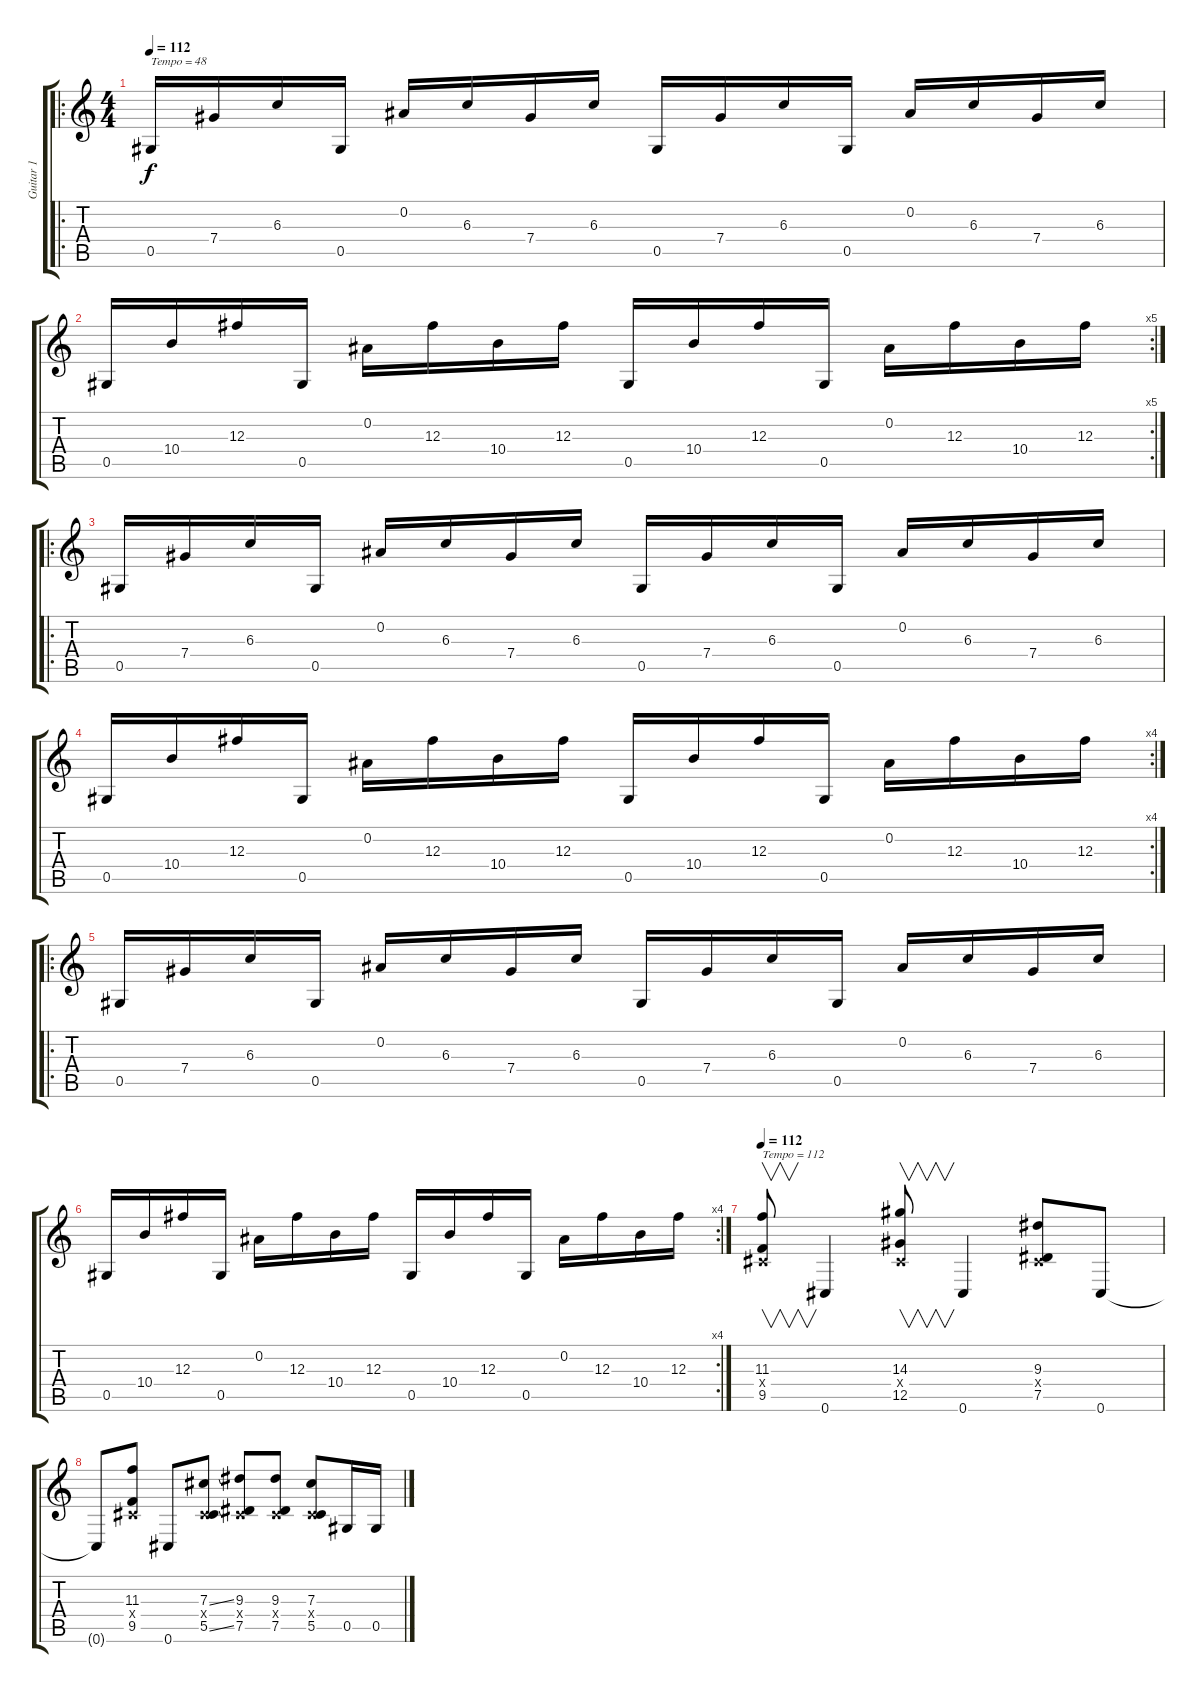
\track ("Guitar 1" "Guitar 1") {instrument overdrivenguitar}
\staff {score tabs}
\tuning (Eb4 Bb3 Gb3 Db3 Ab2 Db2) {hide}
\ro
\ts (4 4)
\tempo 112
\clef g2
\ks c
0.5.16{txt "Tempo = 48" dy f instrument electricguitarclean} 7.4.16 6.3.16 0.5.16 0.2.16 6.3.16 7.4.16 6.3.16 0.5.16 7.4.16 6.3.16 0.5.16 0.2.16 6.3.16 7.4.16 6.3.16 |
\rc 5
0.5.16 10.4.16 12.3.16 0.5.16 0.2.16 12.3.16 10.4.16 12.3.16 0.5.16 10.4.16 12.3.16 0.5.16 0.2.16 12.3.16 10.4.16 12.3.16 |
\ro
0.5.16 7.4.16 6.3.16 0.5.16 0.2.16 6.3.16 7.4.16 6.3.16 0.5.16 7.4.16 6.3.16 0.5.16 0.2.16 6.3.16 7.4.16 6.3.16 |
\rc 4
0.5.16 10.4.16 12.3.16 0.5.16 0.2.16 12.3.16 10.4.16 12.3.16 0.5.16 10.4.16 12.3.16 0.5.16 0.2.16 12.3.16 10.4.16 12.3.16 |
\ro
0.5.16 7.4.16 6.3.16 0.5.16 0.2.16 6.3.16 7.4.16 6.3.16 0.5.16 7.4.16 6.3.16 0.5.16 0.2.16 6.3.16 7.4.16 6.3.16 |
\rc 4
0.5.16 10.4.16 12.3.16 0.5.16 0.2.16 12.3.16 10.4.16 12.3.16 0.5.16 10.4.16 12.3.16 0.5.16 0.2.16 12.3.16 10.4.16 12.3.16 |
\tempo 112
(11.3 0.4{x} 9.5).8{v txt "Tempo = 112" instrument overdrivenguitar} 0.6.4 (14.3 0.4{x} 12.5).8{v} 0.6.4 (9.3 0.4{x} 7.5).8 0.6.8 |
0.6{t}.8 (11.3 0.4{x} 9.5).8 0.6.8 (7.3{ss} 0.4{x} 5.5{ss}).8 (9.3 0.4{x} 7.5).8 (9.3 0.4{x} 7.5).8 (7.3 0.4{x} 5.5).8 0.5.16 0.5.16
